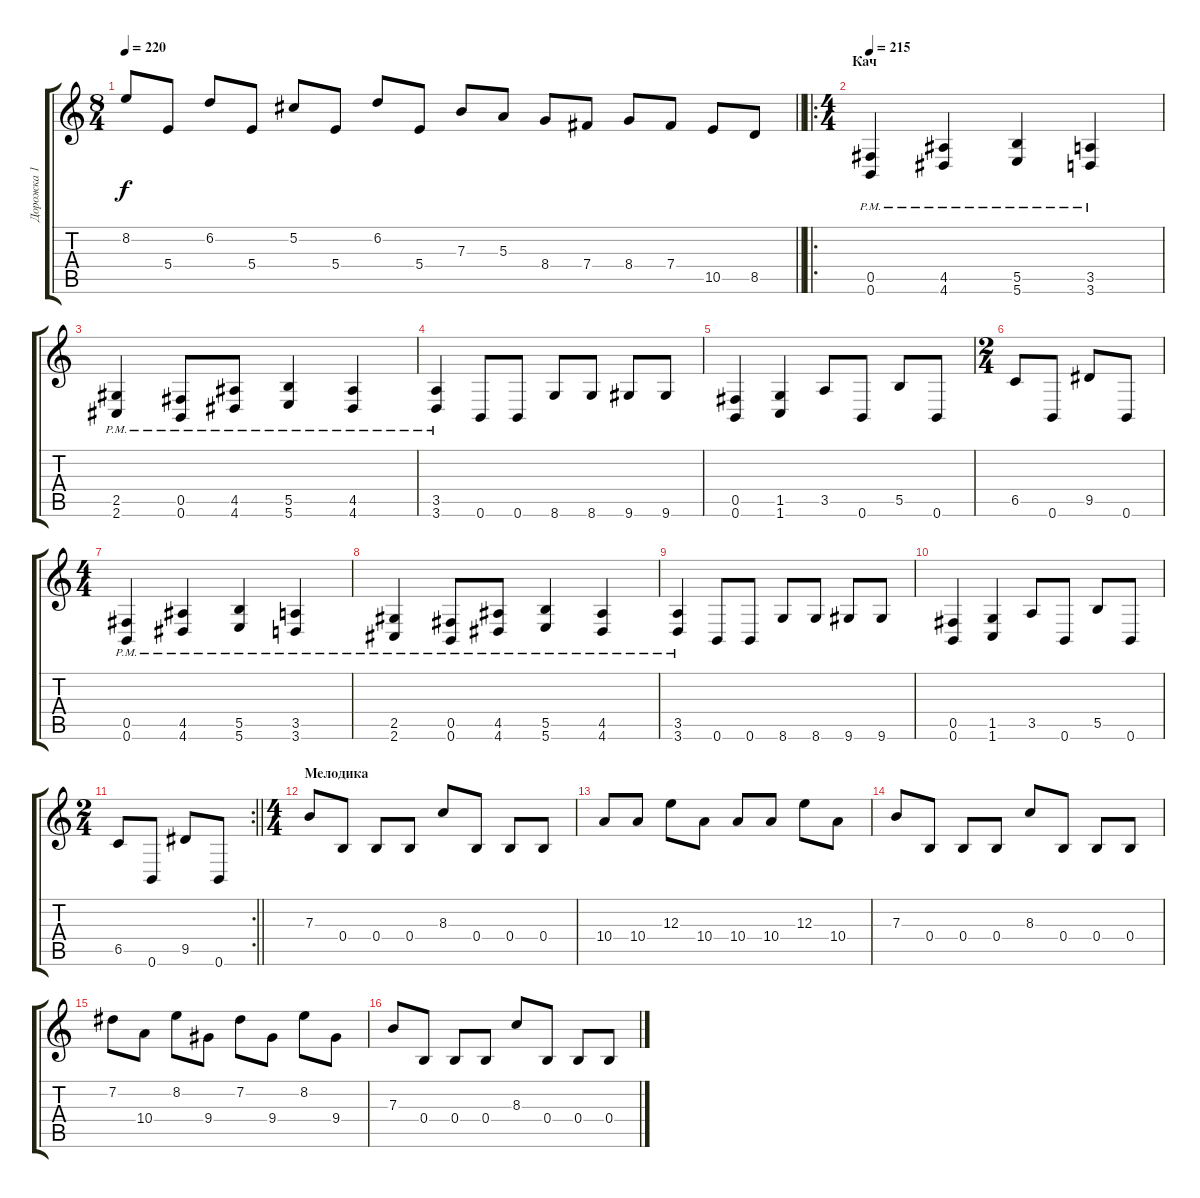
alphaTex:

\track ("Дорожка 1" "Дорожка 1") {instrument distortionguitar}
\staff {score tabs}
\tuning (Db4 Ab3 E3 B2 Gb2 B1) {hide}
\ts (8 4)
\tempo 220
\clef g2
\barLineRight lightlight
\ks c
8.2.8{dy f} 5.4.8 6.2.8 5.4.8 5.2.8 5.4.8 6.2.8 5.4.8 7.3.8 5.3.8 8.4.8 7.4.8 8.4.8 7.4.8 10.5.8 8.5.8 |
\ro
\ts (4 4)
\section ("" "Кач")
\tempo 215
(0.5{pm} 0.6{pm}).4 (4.5{pm} 4.6{pm}).4 (5.5{pm} 5.6{pm}).4 (3.5{pm} 3.6{pm}).4 |
(2.5{pm} 2.6{pm}).4 (0.5{pm} 0.6{pm}).8 (4.5{pm} 4.6{pm}).8 (5.5{pm} 5.6{pm}).4 (4.5{pm} 4.6{pm}).4 |
(3.5{pm} 3.6{pm}).4 0.6.8 0.6.8 8.6.8 8.6.8 9.6.8 9.6.8 |
(0.5 0.6).4 (1.5 1.6).4 3.5.8 0.6.8 5.5.8 0.6.8 |
\ts (2 4)
6.5.8 0.6.8 9.5.8 0.6.8 |
\ts (4 4)
(0.5{pm} 0.6{pm}).4 (4.5{pm} 4.6{pm}).4 (5.5{pm} 5.6{pm}).4 (3.5{pm} 3.6{pm}).4 |
(2.5{pm} 2.6{pm}).4 (0.5{pm} 0.6{pm}).8 (4.5{pm} 4.6{pm}).8 (5.5{pm} 5.6{pm}).4 (4.5{pm} 4.6{pm}).4 |
(3.5{pm} 3.6{pm}).4 0.6.8 0.6.8 8.6.8 8.6.8 9.6.8 9.6.8 |
(0.5 0.6).4 (1.5 1.6).4 3.5.8 0.6.8 5.5.8 0.6.8 |
\rc 2
\ts (2 4)
\barLineRight lightlight
6.5.8 0.6.8 9.5.8 0.6.8 |
\ts (4 4)
\section ("" "Мелодика")
7.3.8 0.4.8 0.4.8 0.4.8 8.3.8 0.4.8 0.4.8 0.4.8 |
10.4.8 10.4.8 12.3.8 10.4.8 10.4.8 10.4.8 12.3.8 10.4.8 |
7.3.8 0.4.8 0.4.8 0.4.8 8.3.8 0.4.8 0.4.8 0.4.8 |
7.2.8 10.4.8 8.2.8 9.4.8 7.2.8 9.4.8 8.2.8 9.4.8 |
7.3.8 0.4.8 0.4.8 0.4.8 8.3.8 0.4.8 0.4.8 0.4.8
